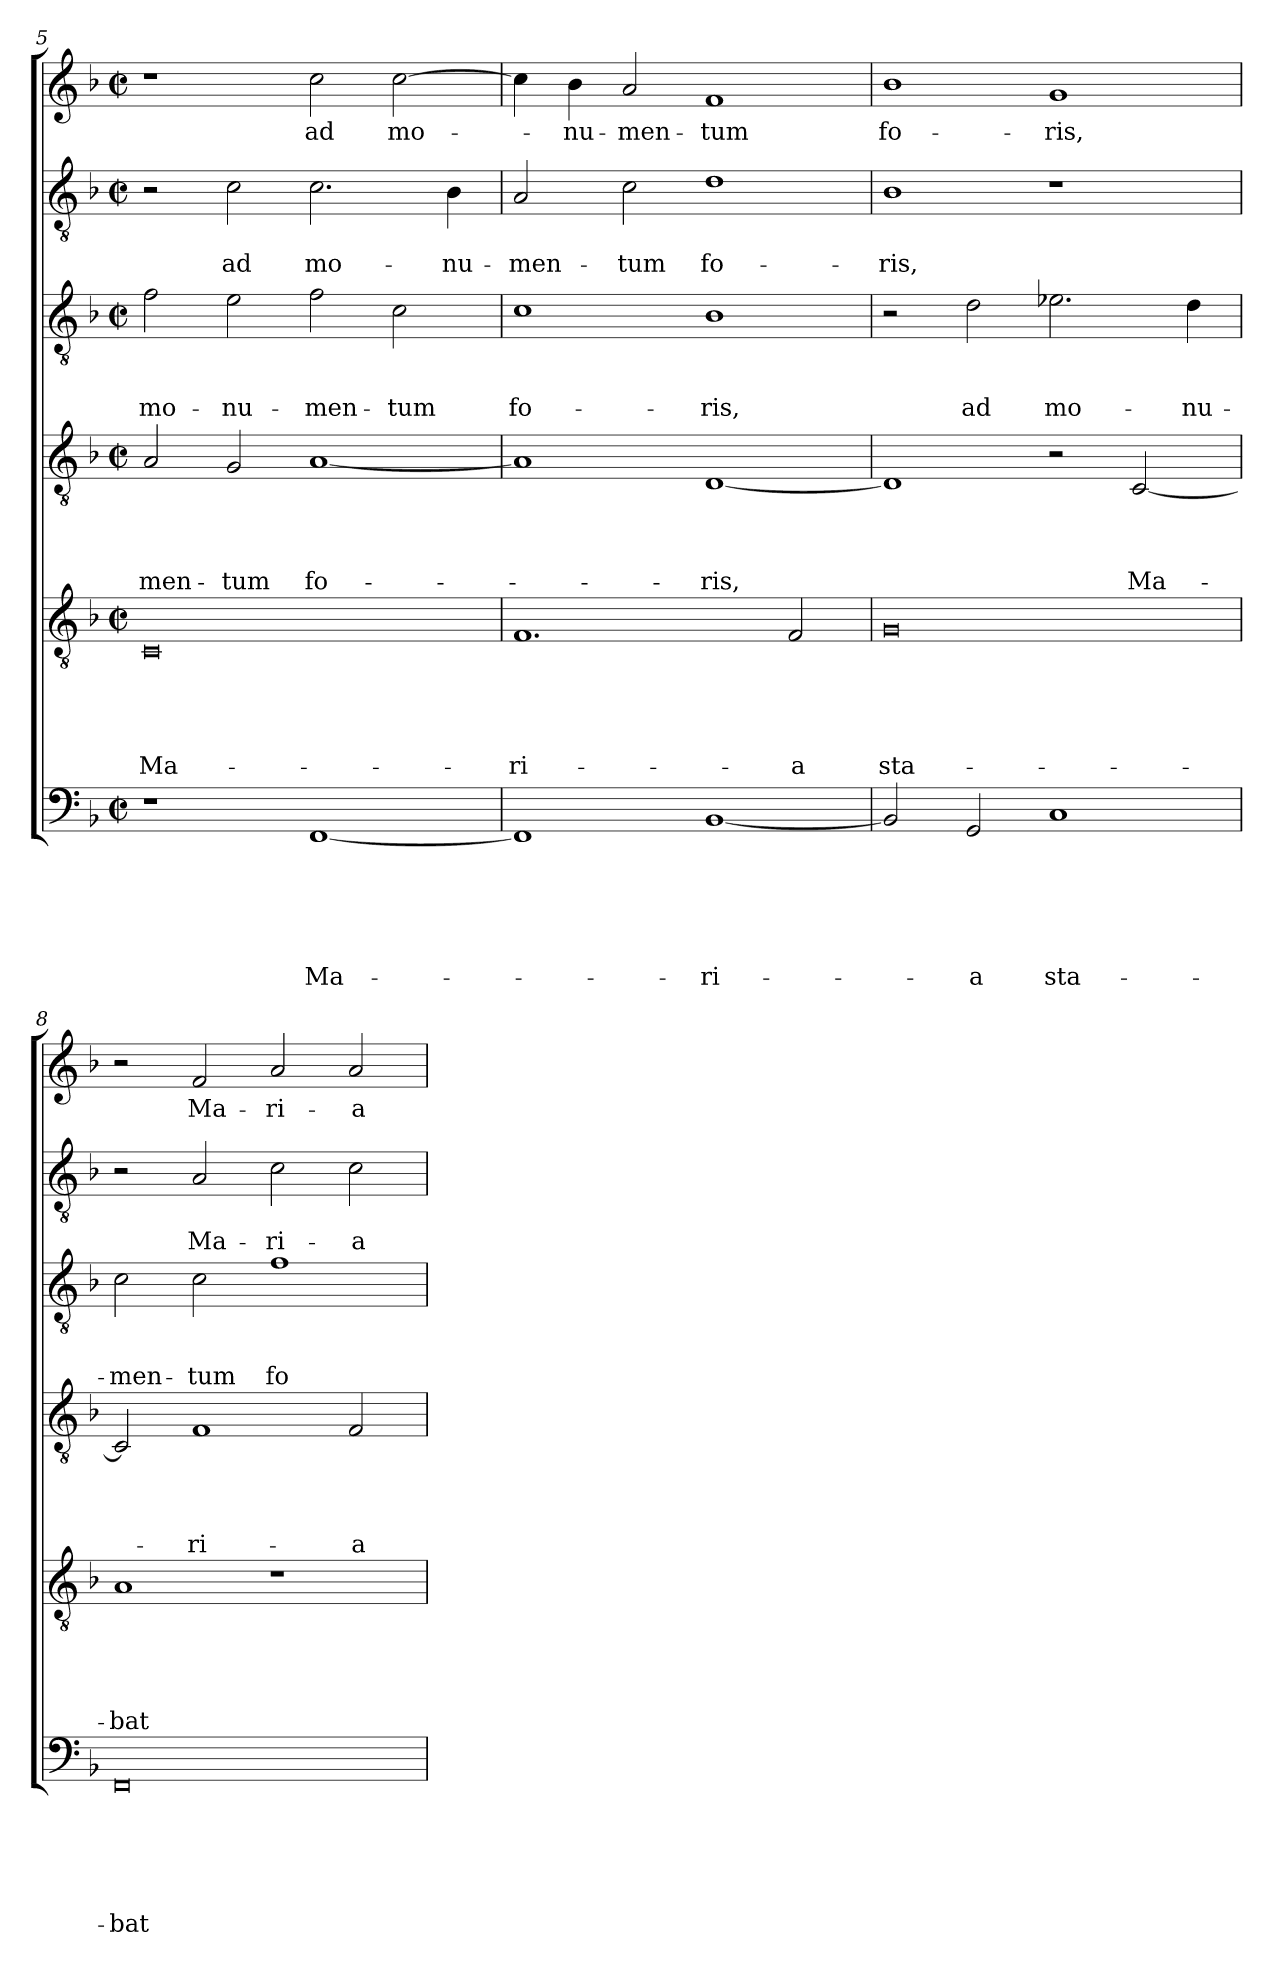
**kern	**text	**text	**text	**text	**text	**text	**kern	**text	**text	**text	**text	**text	**kern	**text	**text	**text	**text	**kern	**text	**text	**text	**kern	**text	**text	**kern	**text
*part6	*part6	*part6	*part6	*part6	*part6	*part6	*part5	*part5	*part5	*part5	*part5	*part5	*part4	*part4	*part4	*part4	*part4	*part3	*part3	*part3	*part3	*part2	*part2	*part2	*part1	*part1
*staff6	*staff6	*staff6	*staff6	*staff6	*staff6	*staff6	*staff5	*staff5	*staff5	*staff5	*staff5	*staff5	*staff4	*staff4	*staff4	*staff4	*staff4	*staff3	*staff3	*staff3	*staff3	*staff2	*staff2	*staff2	*staff1	*staff1
*clefF4	*	*	*	*	*	*	*clefGv2	*	*	*	*	*	*clefGv2	*	*	*	*	*clefGv2	*	*	*	*clefGv2	*	*	*clefG2	*
*k[b-]	*	*	*	*	*	*	*k[b-]	*	*	*	*	*	*k[b-]	*	*	*	*	*k[b-]	*	*	*	*k[b-]	*	*	*k[b-]	*
*F:	*	*	*	*	*	*	*F:	*	*	*	*	*	*F:	*	*	*	*	*F:	*	*	*	*F:	*	*	*F:	*
*M2/2	*	*	*	*	*	*	*M2/2	*	*	*	*	*	*M2/2	*	*	*	*	*M2/2	*	*	*	*M2/2	*	*	*M2/2	*
*met(c|)	*	*	*	*	*	*	*met(c|)	*	*	*	*	*	*met(c|)	*	*	*	*	*met(c|)	*	*	*	*met(c|)	*	*	*met(c|)	*
=5	=5	=5	=5	=5	=5	=5	=5	=5	=5	=5	=5	=5	=5	=5	=5	=5	=5	=5	=5	=5	=5	=5	=5	=5	=5	=5
!	!	!	!	!	!	!	!	!	!	!	!	!LO:LY:b	!	!	!	!	!LO:LY:b	!	!	!	!LO:LY:b	!	!	!	!	!
1r	.	.	.	.	.	.	0C	.	.	.	.	Ma-	2A/	.	.	.	-men-	2f\	.	.	mo-	2r	.	.	1r	.
!	!	!	!	!	!	!	!	!	!	!	!	!	!	!	!	!	!LO:LY:b	!	!	!	!LO:LY:b	!	!	!LO:LY:b	!	!
.	.	.	.	.	.	.	.	.	.	.	.	.	2G/	.	.	.	-tum	2e\	.	.	-nu-	2c\	.	ad	.	.
!	!	!	!	!	!	!LO:LY:b	!	!	!	!	!	!	!	!	!	!	!LO:LY:b	!	!	!	!LO:LY:b	!	!	!LO:LY:b	!	!LO:LY:b
[1FF	.	.	.	.	.	Ma-	.	.	.	.	.	.	[1A	.	.	.	fo-	2f\	.	.	-men-	2.c\	.	mo-	2cc\	ad
!	!	!	!	!	!	!	!	!	!	!	!	!	!	!	!	!	!	!	!	!	!LO:LY:b	!	!	!	!	!LO:LY:b
.	.	.	.	.	.	.	.	.	.	.	.	.	.	.	.	.	.	2c\	.	.	-tum	.	.	.	[2cc\	mo-
!	!	!	!	!	!	!	!	!	!	!	!	!	!	!	!	!	!	!	!	!	!	!	!	!LO:LY:b	!	!
.	.	.	.	.	.	.	.	.	.	.	.	.	.	.	.	.	.	.	.	.	.	4B-\	.	-nu-	.	.
=6	=6	=6	=6	=6	=6	=6	=6	=6	=6	=6	=6	=6	=6	=6	=6	=6	=6	=6	=6	=6	=6	=6	=6	=6	=6	=6
!	!	!	!	!	!	!	!	!	!	!	!	!LO:LY:b	!	!	!	!	!	!	!	!	!LO:LY:b	!	!	!LO:LY:b	!	!
1FF]	.	.	.	.	.	.	1.F	.	.	.	.	-ri-	1A]	.	.	.	.	1c	.	.	fo-	2A/	.	-men-	4cc\]	.
!	!	!	!	!	!	!	!	!	!	!	!	!	!	!	!	!	!	!	!	!	!	!	!	!	!	!LO:LY:b
.	.	.	.	.	.	.	.	.	.	.	.	.	.	.	.	.	.	.	.	.	.	.	.	.	4b-\	-nu-
!	!	!	!	!	!	!	!	!	!	!	!	!	!	!	!	!	!	!	!	!	!	!	!	!LO:LY:b	!	!LO:LY:b
.	.	.	.	.	.	.	.	.	.	.	.	.	.	.	.	.	.	.	.	.	.	2c\	.	-tum	2a/	-men-
!	!	!	!	!	!	!LO:LY:b	!	!	!	!	!	!	!	!	!	!	!LO:LY:b	!	!	!	!LO:LY:b	!	!	!LO:LY:b	!	!LO:LY:b
[1BB-	.	.	.	.	.	-ri-	.	.	.	.	.	.	[1D	.	.	.	-ris,	1B-	.	.	-ris,	1d	.	fo-	1f	-tum
!	!	!	!	!	!	!	!	!	!	!	!	!LO:LY:b	!	!	!	!	!	!	!	!	!	!	!	!	!	!
.	.	.	.	.	.	.	2F/	.	.	.	.	-a	.	.	.	.	.	.	.	.	.	.	.	.	.	.
!!LO:LB:g=z
=7	=7	=7	=7	=7	=7	=7	=7	=7	=7	=7	=7	=7	=7	=7	=7	=7	=7	=7	=7	=7	=7	=7	=7	=7	=7	=7
!	!	!	!	!	!	!	!	!	!	!	!	!LO:LY:b	!	!	!	!	!	!	!	!	!	!	!	!LO:LY:b	!	!LO:LY:b
2BB-/]	.	.	.	.	.	.	0G	.	.	.	.	sta-	1D]	.	.	.	.	2r	.	.	.	1B-	.	-ris,	1b-	fo-
!	!	!	!	!	!	!LO:LY:b	!	!	!	!	!	!	!	!	!	!	!	!	!	!	!LO:LY:b	!	!	!	!	!
2GG/	.	.	.	.	.	-a	.	.	.	.	.	.	.	.	.	.	.	2d\	.	.	ad	.	.	.	.	.
!	!	!	!	!	!	!LO:LY:b	!	!	!	!	!	!	!	!	!	!	!	!	!	!	!LO:LY:b	!	!	!	!	!LO:LY:b
1C	.	.	.	.	.	sta-	.	.	.	.	.	.	2r	.	.	.	.	2.e-X\	.	.	mo-	1r	.	.	1g	-ris,
!	!	!	!	!	!	!	!	!	!	!	!	!	!	!	!	!	!LO:LY:b	!	!	!	!	!	!	!	!	!
.	.	.	.	.	.	.	.	.	.	.	.	.	[2C/	.	.	.	Ma-	.	.	.	.	.	.	.	.	.
!	!	!	!	!	!	!	!	!	!	!	!	!	!	!	!	!	!	!	!	!	!LO:LY:b	!	!	!	!	!
.	.	.	.	.	.	.	.	.	.	.	.	.	.	.	.	.	.	4d\	.	.	-nu-	.	.	.	.	.
=8	=8	=8	=8	=8	=8	=8	=8	=8	=8	=8	=8	=8	=8	=8	=8	=8	=8	=8	=8	=8	=8	=8	=8	=8	=8	=8
!	!	!	!	!	!	!LO:LY:b	!	!	!	!	!	!LO:LY:b	!	!	!	!	!	!	!	!	!LO:LY:b	!	!	!	!	!
0FF	.	.	.	.	.	-bat	1A	.	.	.	.	-bat	2C/]	.	.	.	.	2c\	.	.	-men-	2r	.	.	2r	.
!	!	!	!	!	!	!	!	!	!	!	!	!	!	!	!	!	!LO:LY:b	!	!	!	!LO:LY:b	!	!	!LO:LY:b	!	!LO:LY:b
.	.	.	.	.	.	.	.	.	.	.	.	.	1F	.	.	.	-ri-	2c\	.	.	-tum	2A/	.	Ma-	2f/	Ma-
!	!	!	!	!	!	!	!	!	!	!	!	!	!	!	!	!	!	!	!	!	!LO:LY:b	!	!	!LO:LY:b	!	!LO:LY:b
.	.	.	.	.	.	.	1r	.	.	.	.	.	.	.	.	.	.	1f	.	.	fo-	2c\	.	-ri-	2a/	-ri-
!	!	!	!	!	!	!	!	!	!	!	!	!	!	!	!	!	!LO:LY:b	!	!	!	!	!	!	!LO:LY:b	!	!LO:LY:b
.	.	.	.	.	.	.	.	.	.	.	.	.	2F/	.	.	.	-a	.	.	.	.	2c\	.	-a	2a/	-a
=	=	=	=	=	=	=	=	=	=	=	=	=	=	=	=	=	=	=	=	=	=	=	=	=	=	=
*-	*-	*-	*-	*-	*-	*-	*-	*-	*-	*-	*-	*-	*-	*-	*-	*-	*-	*-	*-	*-	*-	*-	*-	*-	*-	*-
